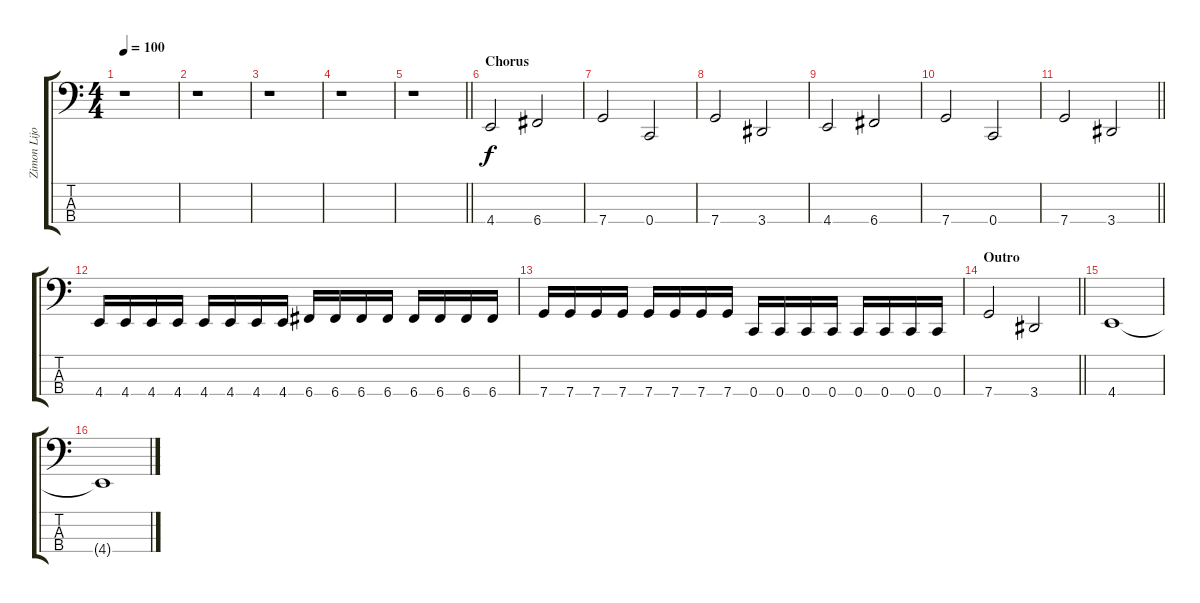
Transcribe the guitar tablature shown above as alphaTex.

\track ("Zimon Lijoi" "Zimon Lijo") {instrument electricbassfinger}
\staff {score tabs}
\tuning (F2 C2 G1 C1) {hide}
\ts (4 4)
\tempo 100
\clef f4
\ks c
r.1{dy f} |
r.1 |
r.1 |
r.1 |
\barLineRight lightlight
r.1 |
\section ("" "Chorus")
4.4.2 6.4.2 |
7.4.2 0.4.2 |
7.4.2 3.4.2 |
4.4.2 6.4.2 |
7.4.2 0.4.2 |
\barLineRight lightlight
7.4.2 3.4.2 |
4.4.16 4.4.16 4.4.16 4.4.16 4.4.16 4.4.16 4.4.16 4.4.16 6.4.16 6.4.16 6.4.16 6.4.16 6.4.16 6.4.16 6.4.16 6.4.16 |
7.4.16 7.4.16 7.4.16 7.4.16 7.4.16 7.4.16 7.4.16 7.4.16 0.4.16 0.4.16 0.4.16 0.4.16 0.4.16 0.4.16 0.4.16 0.4.16 |
\section ("" "Outro")
\barLineRight lightlight
7.4.2 3.4.2 |
4.4.1 |
4.4{t}.1
